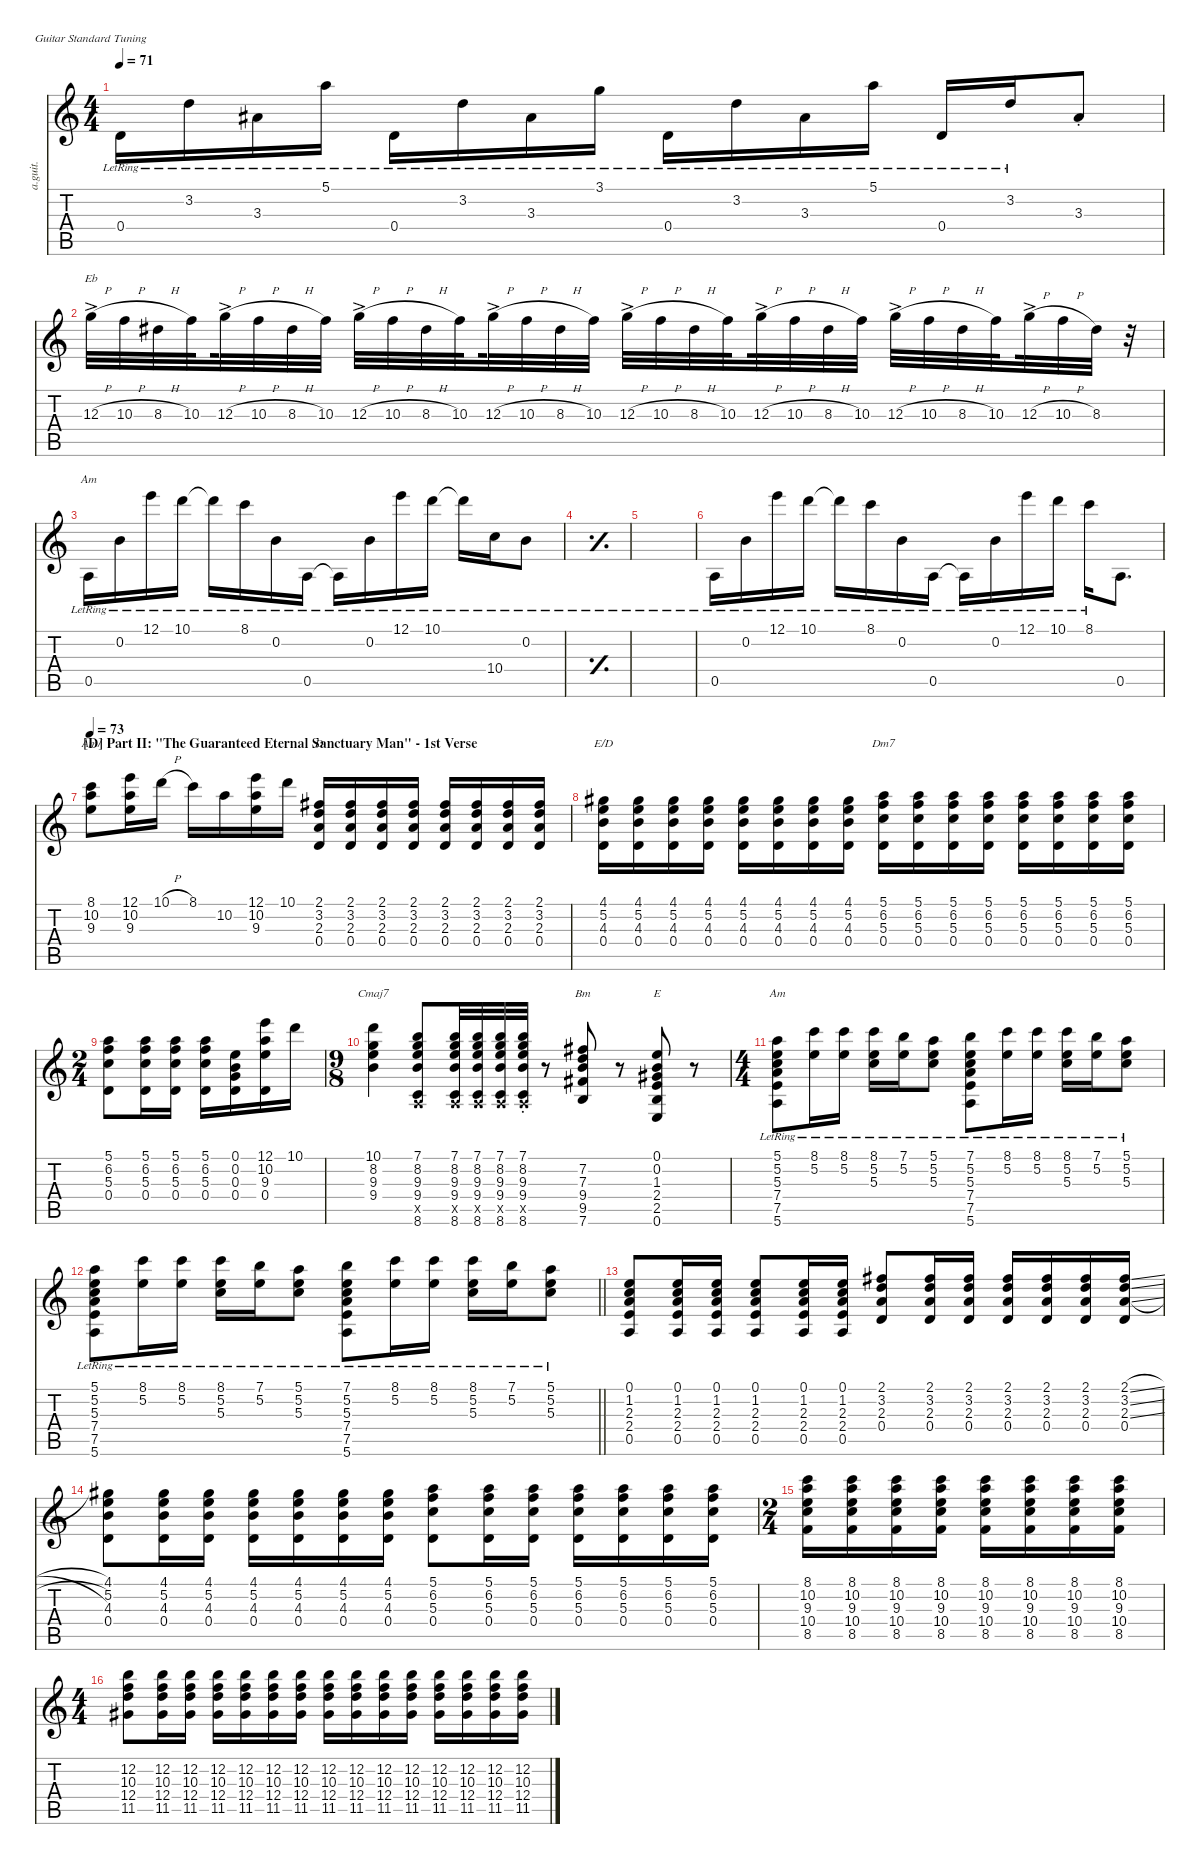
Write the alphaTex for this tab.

\defaultSystemsLayout 4
\hideDynamics
\bracketExtendMode nobrackets
\track ("A.Guitar I" "a.guit.") {instrument acousticguitarsteel}
\staff {score tabs}
\tuning (E4 B3 G3 D3 A2 E2)
\chord ("Eb" x x 12 x x x) {firstfret 12 showdiagram false showfingering false}
\chord ("Am" x x x x 0 x) {showdiagram false showfingering false}
\chord ("Am/" 8 10 9 x x x) {firstfret 8 showdiagram false showfingering false}
\chord ("D" 2 3 2 0 x x) {showdiagram false showfingering false barre 2}
\chord ("E/D" 4 5 4 0 x x) {showdiagram false showfingering false barre 4}
\chord ("Dm7" 5 6 5 4 x x) {firstfret 5 showdiagram false showfingering false barre 5}
\chord ("Cmaj7" 10 8 9 9 x x) {firstfret 8 showdiagram false showfingering false}
\chord ("Bm" x 7 7 9 9 7) {firstfret 7 showdiagram false showfingering false barre (7 7)}
\chord ("E" 0 0 1 2 2 0) {showdiagram false showfingering false}
\chord ("Am" 5 5 5 7 7 5) {firstfret 5 showdiagram false showfingering false barre (5 5 5)}
\ts (4 4)
\tempo 71
\clef g2
\ks c
0.4{lr}.16{dy mf} 3.2{lr}.16 3.3{lr acc #}.16 5.1{lr}.16 0.4{lr}.16 3.2{lr}.16 3.3{lr acc #}.16 3.1{lr}.16 0.4{lr}.16 3.2{lr}.16 3.3{lr acc #}.16 5.1{lr}.16 0.4{lr}.16 3.2{lr}.16 3.3{st acc #}.8 |
\scale
0.638304 12.3{h ac}.32{ch "Eb"} 10.3{h}.32 8.3{h acc #}.32 10.3.32{beam splitsecondary} 12.3{h ac}.32 10.3{h}.32 8.3{h acc #}.32 10.3.32 12.3{h ac}.32 10.3{h}.32 8.3{h acc #}.32 10.3.32{beam splitsecondary} 12.3{h ac}.32 10.3{h}.32 8.3{h acc #}.32 10.3.32 12.3{h ac}.32 10.3{h}.32 8.3{h acc #}.32 10.3.32{beam splitsecondary} 12.3{h ac}.32 10.3{h}.32 8.3{h acc #}.32 10.3.32 12.3{h ac}.32 10.3{h}.32 8.3{h acc #}.32 10.3.32{beam splitsecondary} 12.3{h ac}.32 10.3{h}.32 8.3{acc #}.32 r.32 |
\scale
0.361696 0.5{lr}.16{ch "Am"} 0.2{lr}.16 12.1{lr}.16 10.1{lr}.16 10.1{lr t}.16 8.1{lr}.16 0.2{lr}.16 0.5{lr}.16 0.5{lr t}.16 0.2{lr}.16 12.1{lr}.16 10.1{lr}.16 10.1{lr t}.16 10.4{lr}.16 0.2{lr}.8 |
\simile simple
|
|
\simile none
0.5{lr}.16 0.2{lr}.16 12.1{lr}.16 10.1{lr}.16 10.1{lr t}.16 8.1{lr}.16 0.2{lr}.16 0.5{lr}.16 0.5{lr t}.16 0.2{lr}.16 12.1{lr}.16 10.1{lr}.16 8.1{lr}.16 0.5.8{d} |
\section ("D" "Part II: \"The Guaranteed Eternal Sanctuary Man\" - 1st Verse")
\tempo 73
(9.3 10.2 8.1).8{ch "Am/" instrument acousticguitarsteel} (9.3 10.2 12.1).16 10.1{h}.16 8.1.16 10.2.16 (9.3 10.2 12.1).16 10.1.16 (2.1{acc #} 3.2 2.3 0.4).16{ch "D"} (2.1{acc #} 3.2 2.3 0.4).16 (2.1{acc #} 3.2 2.3 0.4).16 (2.1{acc #} 3.2 2.3 0.4).16 (2.1{acc #} 3.2 2.3 0.4).16 (2.1{acc #} 3.2 2.3 0.4).16 (2.1{acc #} 3.2 2.3 0.4).16 (2.1{acc #} 3.2 2.3 0.4).16 |
(4.1{acc #} 5.2 4.3 0.4).16{ch "E/D"} (4.1{acc #} 5.2 4.3 0.4).16 (4.1{acc #} 5.2 4.3 0.4).16 (4.1{acc #} 5.2 4.3 0.4).16 (4.1{acc #} 5.2 4.3 0.4).16 (4.1{acc #} 5.2 4.3 0.4).16 (4.1{acc #} 5.2 4.3 0.4).16 (4.1{acc #} 5.2 4.3 0.4).16 (5.1 6.2 5.3 0.4).16{ch "Dm7"} (5.1 6.2 5.3 0.4).16 (5.1 6.2 5.3 0.4).16 (5.1 6.2 5.3 0.4).16 (5.1 6.2 5.3 0.4).16 (5.1 6.2 5.3 0.4).16 (5.1 6.2 5.3 0.4).16 (5.1 6.2 5.3 0.4).16 |
\ts (2 4)
\beaming (8 2 2)
(5.1 6.2 5.3 0.4).8 (5.1 6.2 5.3 0.4).16 (5.1 6.2 5.3 0.4).16 (5.1 6.2 5.3 0.4).16 (0.1 0.2 0.3 0.4).16 (12.1 10.2 9.3 0.4).16 10.1.16 |
\ts (9 8)
\beaming (8 3 3 3)
(9.4 9.3 8.2 10.1).4{ch "Cmaj7"} (8.6 0.5{x} 9.4 9.3 8.2 7.1).8{beam merge} (8.6 0.5{x} 9.4 9.3 8.2 7.1).32 (8.6 0.5{x} 9.4 9.3 8.2 7.1).32 (8.6 0.5{x} 9.4 9.3 8.2 7.1).32 (8.6{st} 0.5{x} 9.4 9.3 8.2 7.1).32{beam split} r.8{beam split} (7.6 9.5{acc #} 9.4 7.3 7.2{acc #}).8{ch "Bm"} r.8 (0.1 0.2 1.3{acc #} 2.4 2.5 0.6).8{ch "E"} r.8 |
\ts (4 4)
\beaming (8 2 2 2 2)
(5.6 7.5 7.4 5.3 5.2 5.1{lr}).8{ch "Am"} (8.1{lr} 5.2{lr}).16 (8.1{lr} 5.2{lr}).16 (8.1{lr} 5.2{lr} 5.3{lr}).16 (7.1{lr} 5.2{lr}).16 (5.1{lr} 5.2{lr} 5.3{lr}).8 (5.6 7.5 7.4 5.3 5.2 7.1{lr}).8 (8.1 5.2{lr}).16 (8.1{lr} 5.2{lr}).16 (8.1{lr} 5.2{lr} 5.3{lr}).16 (7.1{lr} 5.2{lr}).16 (5.1{lr} 5.2{lr} 5.3{lr}).8 |
\barLineRight lightlight
(5.6 7.5 7.4 5.3 5.2 5.1{lr}).8 (8.1{lr} 5.2{lr}).16 (8.1{lr} 5.2{lr}).16 (8.1{lr} 5.2{lr} 5.3{lr}).16 (7.1{lr} 5.2{lr}).16 (5.1{lr} 5.2{lr} 5.3{lr}).8 (5.6 7.5 7.4 5.3 5.2 7.1{lr}).8 (8.1 5.2{lr}).16 (8.1{lr} 5.2{lr}).16 (8.1{lr} 5.2{lr} 5.3{lr}).16 (7.1{lr} 5.2{lr}).16 (5.1{lr} 5.2{lr} 5.3{lr}).8 |
(0.5 2.4 2.3 1.2 0.1).8 (0.5 2.4 2.3 1.2 0.1).16 (0.5 2.4 2.3 1.2 0.1).16 (0.5 2.4 2.3 1.2 0.1).8 (0.5 2.4 2.3 1.2 0.1).16 (0.5 2.4 2.3 1.2 0.1).16 (2.1{acc #} 3.2 2.3 0.4).8 (2.1{acc #} 3.2 2.3 0.4).16 (2.1{acc #} 3.2 2.3 0.4).16 (2.1{acc #} 3.2 2.3 0.4).16 (2.1{acc #} 3.2 2.3 0.4).16 (2.1{acc #} 3.2 2.3 0.4).16 (2.1{sl acc #} 3.2{sl} 2.3{sl} 0.4).16 |
(4.1{acc #} 5.2 4.3 0.4).8 (4.1{acc #} 5.2 4.3 0.4).16 (4.1{acc #} 5.2 4.3 0.4).16 (4.1{acc #} 5.2 4.3 0.4).16 (4.1{acc #} 5.2 4.3 0.4).16 (4.1{acc #} 5.2 4.3 0.4).16 (4.1{acc #} 5.2 4.3 0.4).16 (5.1 6.2 5.3 0.4).8 (5.1 6.2 5.3 0.4).16 (5.1 6.2 5.3 0.4).16 (5.1 6.2 5.3 0.4).16 (5.1 6.2 5.3 0.4).16 (5.1 6.2 5.3 0.4).16 (5.1 6.2 5.3 0.4).16 |
\ts (2 4)
\beaming (8 2 2)
(8.5 10.4 9.3 10.2 8.1).16 (8.5 10.4 9.3 10.2 8.1).16 (8.5 10.4 9.3 10.2 8.1).16 (8.5 10.4 9.3 10.2 8.1).16 (8.5 10.4 9.3 10.2 8.1).16 (8.5 10.4 9.3 10.2 8.1).16 (8.5 10.4 9.3 10.2 8.1).16 (8.5 10.4 9.3 10.2 8.1).16 |
\ts (4 4)
\beaming (8 2 2 2 2)
(11.5{acc #} 12.4 10.3 12.2).8 (11.5{acc #} 12.4 10.3 12.2).16 (11.5{acc #} 12.4 10.3 12.2).16 (11.5{acc #} 12.4 10.3 12.2).16 (11.5{acc #} 12.4 10.3 12.2).16 (11.5{acc #} 12.4 10.3 12.2).16 (11.5{acc #} 12.4 10.3 12.2).16 (11.5{acc #} 12.4 10.3 12.2).16 (11.5{acc #} 12.4 10.3 12.2).16 (11.5{acc #} 12.4 10.3 12.2).16 (11.5{acc #} 12.4 10.3 12.2).16 (11.5{acc #} 12.4 10.3 12.2).16 (11.5{acc #} 12.4 10.3 12.2).16 (11.5{acc #} 12.4 10.3 12.2).16 (11.5{acc #} 12.4 10.3 12.2).16
